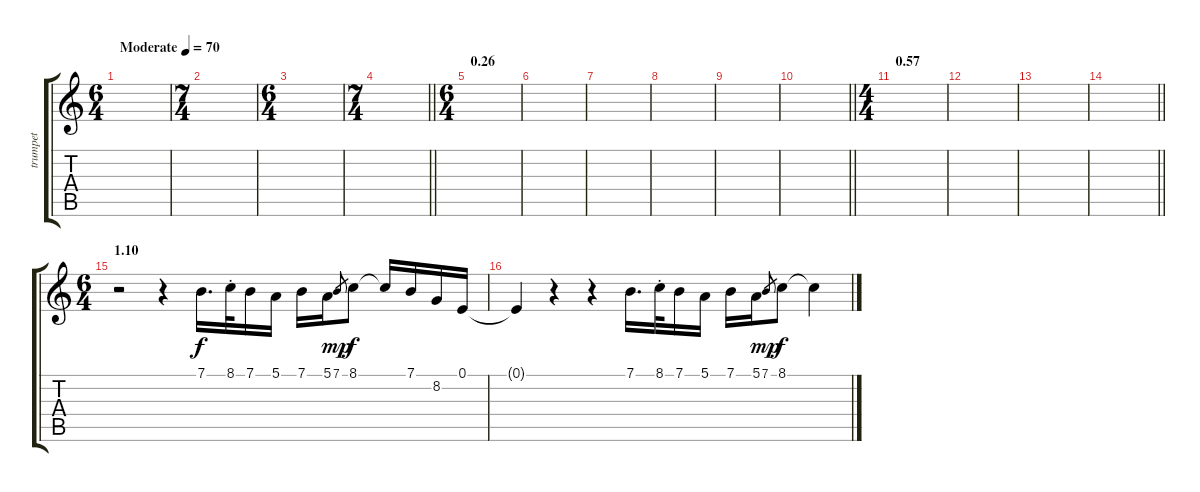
\track ("trumpet" "trumpet") {instrument trumpet}
\staff {score tabs}
\tuning (E4 B3 G3 D3 A2 E2) {hide}
\ts (6 4)
\tempo (70 "Moderate")
\clef g2
\ks c
|
\ts (7 4)
|
\ts (6 4)
|
\ts (7 4)
\barLineRight lightlight
|
\ts (6 4)
\section ("" "0.26")
|
|
|
|
|
\barLineRight lightlight
|
\ts (4 4)
\section ("" "0.57")
|
|
|
\barLineRight lightlight
|
\ts (6 4)
\section ("" "1.10")
r.2 r.4 7.1.16{d} 8.1{st}.32 7.1.16 5.1.16 7.1.16 5.1.16 7.1.8{gr dy mp} 8.1.8{dy f} 8.1{t}.16 7.1.16 8.2.16 0.1.16 |
0.1{t}.4 r.4 r.4 7.1.16{d} 8.1{st}.32 7.1.16 5.1.16 7.1.16 5.1.16 7.1.8{gr dy mp} 8.1.8{dy f} 8.1{t}.4
